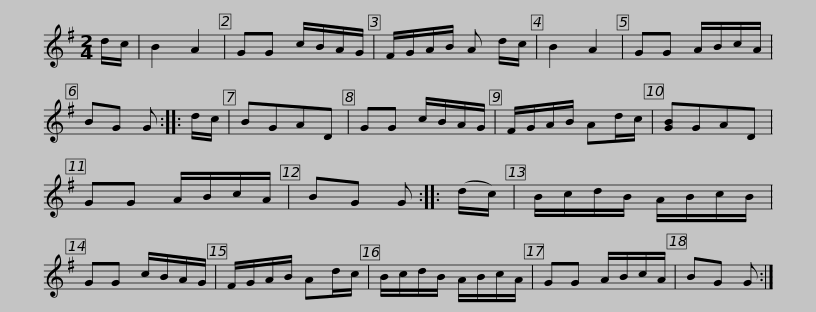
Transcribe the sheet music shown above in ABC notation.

X:1
L:1/8
M:2/4
I:linebreak $
K:G
V:1 treble
V:1
 d/c/ | B2 A2 | GG c/B/A/G/ | F/G/A/B/ A d/c/ | B2 A2 | %5
 GG A/B/c/A/ | BG G :: d/c/ | BGAD | GG c/B/A/G/ |$ %10
 F/G/A/B/ Ad/c/ | [GB]GAD | GG A/B/c/A/ | BG G :: (d/c/) | %15
 B/c/d/B/ A/B/c/B/ | GG c/B/A/G/ | F/G/A/B/ Ad/c/ |$ B/c/d/B/ A/B/c/A/ | GG A/B/c/A/ | %20
 BG G :| %21
